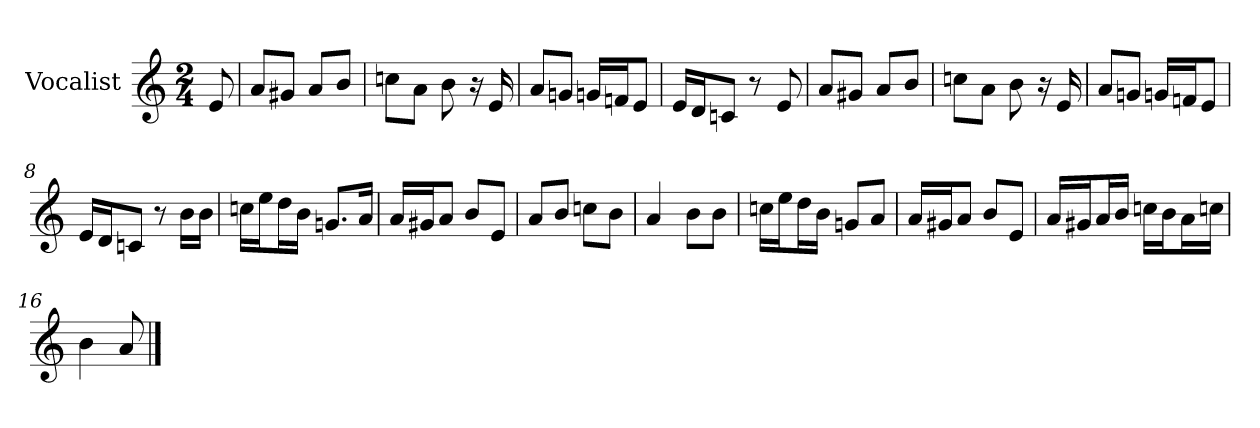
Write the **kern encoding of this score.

**kern
*part1
*staff1
*I"Vocalist
*k[]
*a:
*M2/4
=
8e
=1
8aL
8g#XJ
8aL
8bJ
=2
8ccnL
8aJ
8b
16r
16e
=3
8aL
8gnJ
16gnLL
16fnJ
8eJ
=4
16eLL
16dJ
8cnJ
8r
8e
=5
8aL
8g#XJ
8aL
8bJ
=6
8ccnL
8aJ
8b
16r
16e
=7
8aL
8gnJ
16gnLL
16fnJ
8eJ
=8
16eLL
16dJ
8cnJ
8r
16bLL
16bJJ
=9
16ccnLL
16eeJ
16ddL
16bJJ
8.gnL
16aJk
=10
16aLL
16g#XJ
8aJ
8bL
8eJ
=11
8aL
8bJ
8ccnL
8bJ
=12
4a
8bL
8bJ
=13
16ccnLL
16eeJ
16ddL
16bJJ
8gnL
8aJ
=14
16aLL
16g#XJ
8aJ
8bL
8eJ
=15
16aLL
16g#XJ
16aL
16bJJ
16ccnLL
16bJ
16aL
16ccnJJ
=16
4b
8a
==
*-
